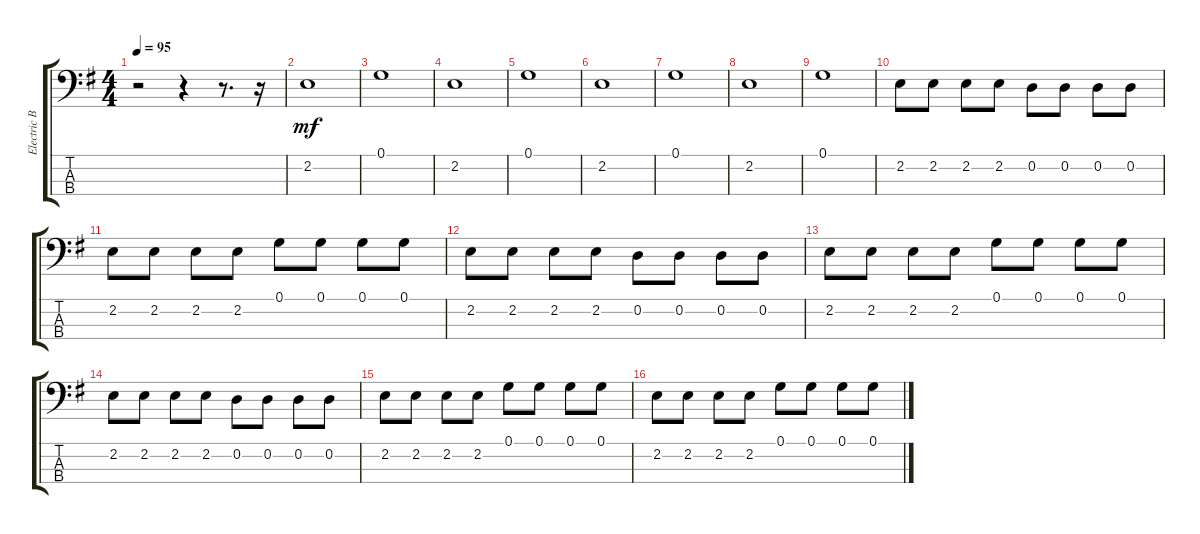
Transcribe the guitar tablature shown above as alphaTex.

\track ("Electric Bass" "Electric B") {solo instrument electricbassfinger}
\staff {score tabs}
\tuning (G2 D2 A1 E1) {hide}
\ts (4 4)
\tempo 95
\clef f4
\ks g
r.2{dy mf} r.4 r.8{d} r.16 |
2.2.1 |
0.1.1 |
2.2.1 |
0.1.1 |
2.2.1 |
0.1.1 |
2.2.1 |
0.1.1 |
2.2.8 2.2.8 2.2.8 2.2.8 0.2.8 0.2.8 0.2.8 0.2.8 |
2.2.8 2.2.8 2.2.8 2.2.8 0.1.8 0.1.8 0.1.8 0.1.8 |
2.2.8 2.2.8 2.2.8 2.2.8 0.2.8 0.2.8 0.2.8 0.2.8 |
2.2.8 2.2.8 2.2.8 2.2.8 0.1.8 0.1.8 0.1.8 0.1.8 |
2.2.8 2.2.8 2.2.8 2.2.8 0.2.8 0.2.8 0.2.8 0.2.8 |
2.2.8 2.2.8 2.2.8 2.2.8 0.1.8 0.1.8 0.1.8 0.1.8 |
2.2.8 2.2.8 2.2.8 2.2.8 0.1.8 0.1.8 0.1.8 0.1.8
